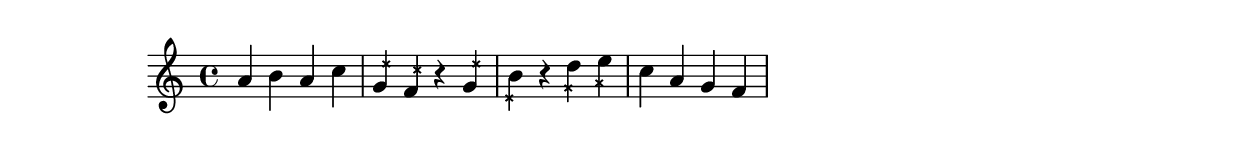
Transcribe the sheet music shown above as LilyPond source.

%% DO NOT EDIT this file manually; it is automatically
%% generated from LSR http://lsr.dsi.unimi.it
%% Make any changes in LSR itself, or in Documentation/snippets/new/ ,
%% and then run scripts/auxiliar/makelsr.py
%%
%% This file is in the public domain.
\version "2.17.6"

\header {
  lsrtags = "contemporary-notation, editorial-annotations, vocal-music, workaround"

  texidoc = "
This example shows how to put crosses on stems.  Mark the beginning of
a spoken section with the @code{\\speakOn} keyword, and end it with the
@code{\\speakOff} keyword.

"
  doctitle = "Marking notes of spoken parts with a cross on the stem"
} % begin verbatim


speakOn = {
  \override Stem.stencil =
    #(lambda (grob)
       (let* ((x-parent (ly:grob-parent grob X))
              (is-rest? (ly:grob? (ly:grob-object x-parent 'rest))))
         (if is-rest?
             empty-stencil
             (ly:stencil-combine-at-edge
              (ly:stem::print grob)
              Y
              (- (ly:grob-property grob 'direction))
              (grob-interpret-markup grob
                                     (markup #:center-align #:fontsize -4
                                             #:musicglyph "noteheads.s2cross"))
              -2.3))))
}

speakOff = {
  \revert Stem.stencil
  \revert Flag.stencil
}

\score {
  \new Staff {
    \relative c'' {
      a4 b a c
      \speakOn
      g4 f r g
      b4 r d e
      \speakOff
      c4 a g f
    }
  }
}
